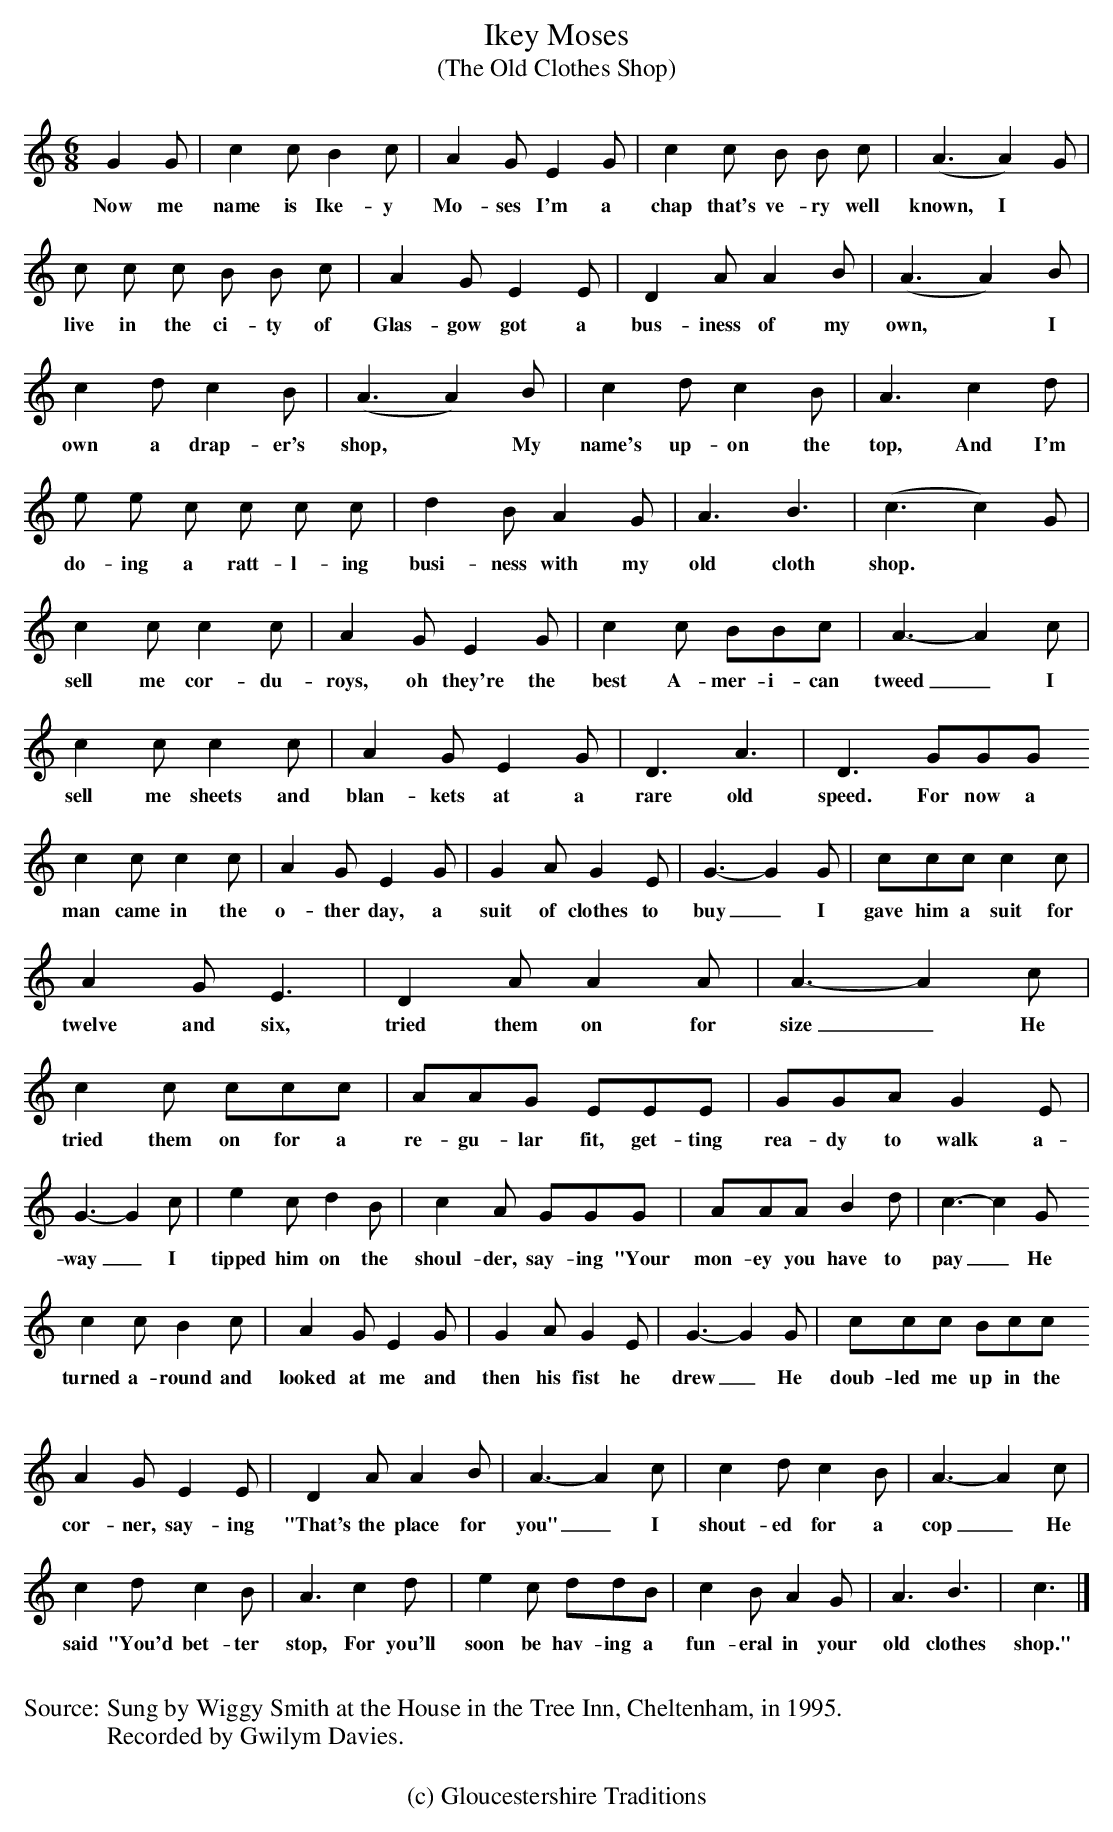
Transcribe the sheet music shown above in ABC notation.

X:1 [invariable]
T: Ikey Moses
T:(The Old Clothes Shop)
M: 6/8
L: 1/8
K: C
G2 G | c2c B2 c | A2 G E2 G | c2 c B B c |  (A3 A2) G |
w:Now me name is Ike-y Mo-ses I'm a chap that's ve-ry well known, I
c c c B B c | A2 G E2 E| D2 A A2 B |(A3 A2) B |
w:live in the ci-ty of Glas-gow got a bus-iness of my own,* I
c2 d c2 B | (A3 A2) B | c2 d c2 B | A3 c2 d |
w:own a drap-er's shop,* My name's up-on the top, And I'm
e e c c c c | d2 B A2 G | A3 B3 | (c3 c2) G|
w:do-ing a ratt-l-ing busi-ness with my old cloth shop.
c2 c c2 c |  A2G E2 G | c2 c BBc|A3-A2c|
w:sell me cor-du-roys, oh they're the best A-mer-i-can tweed_ I
c2 c c2 c |  A2G E2 G|D3 A3|D3GGG
w:sell me sheets and blan-kets at a rare old speed. For now a
c2 c c2c|A2G E2 G|G2AG2E|G3-G2G|cccc2c|
w: man came in the o-ther day, a suit of clothes to buy_ I gave him a suit for
A2G E3|D2AA2A|A3-A2c|c2c ccc|AAG EEE|GGAG2E|
w:twelve and six, tried them on for size_ He tried them on for a re-gu-lar fit, get-ting rea-dy to walk a-
G3-G2c|e2c d2B|c2A GGG|AAA B2d|c3-c2G
w:way_ I tipped him on the shoul-der, say-ing "Your mon-ey you have to pay_ He
 c2c B2 c | A2 G E2 G |G2AG2E |   G3-G2G | ccc Bcc
w:turned a-round and looked at me and then his fist he drew_ He doub-led me up in the
A2GE2E|D2A A2B|A3-A2c|c2d c2 B|A3-A2 c|
w: cor-ner, say-ing "That's the place for you"_ I shout-ed for a cop_  He
c2dc2B|A3c2d|e2c ddB|c2BA2G|A3B3|c3|]
w:said "You'd bet-ter stop, For you'll soon be hav-ing a fun-eral in your old clothes shop."
W:
